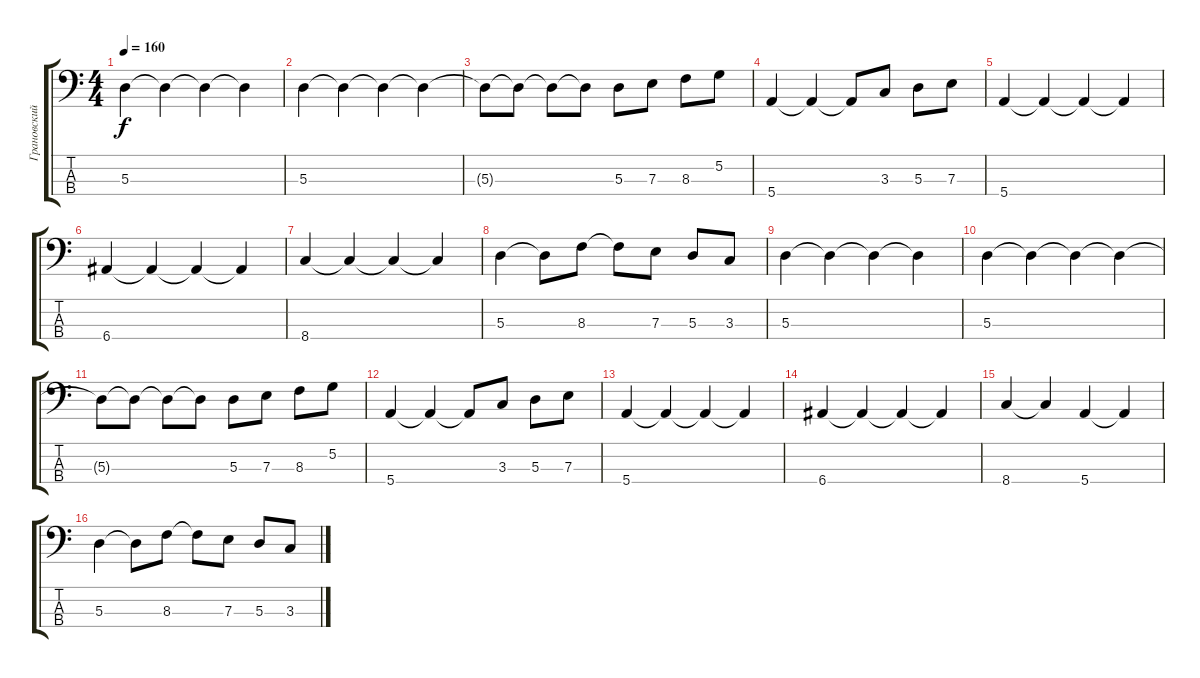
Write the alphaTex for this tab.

\track ("Грановский (Bass)" "Грановский") {instrument electricbassfinger}
\staff {score tabs}
\tuning (G2 D2 A1 E1) {hide}
\ts (4 4)
\tempo 160
\clef f4
\ks c
5.3.4{dy f} 5.3{t}.4 5.3{t}.4 5.3{t}.4 |
5.3.4 5.3{t}.4 5.3{t}.4 5.3{t}.4 |
5.3{t}.8 5.3{t}.8 5.3{t}.8 5.3{t}.8 5.3.8 7.3.8 8.3.8 5.2.8 |
5.4.4 5.4{t}.4 5.4{t}.8 3.3.8 5.3.8 7.3.8 |
5.4.4 5.4{t}.4 5.4{t}.4 5.4{t}.4 |
6.4.4 6.4{t}.4 6.4{t}.4 6.4{t}.4 |
8.4.4 8.4{t}.4 8.4{t}.4 8.4{t}.4 |
5.3.4 5.3{t}.8 8.3.8 8.3{t}.8 7.3.8 5.3.8 3.3.8 |
5.3.4 5.3{t}.4 5.3{t}.4 5.3{t}.4 |
5.3.4 5.3{t}.4 5.3{t}.4 5.3{t}.4 |
5.3{t}.8 5.3{t}.8 5.3{t}.8 5.3{t}.8 5.3.8 7.3.8 8.3.8 5.2.8 |
5.4.4 5.4{t}.4 5.4{t}.8 3.3.8 5.3.8 7.3.8 |
5.4.4 5.4{t}.4 5.4{t}.4 5.4{t}.4 |
6.4.4 6.4{t}.4 6.4{t}.4 6.4{t}.4 |
8.4.4 8.4{t}.4 5.4.4 5.4{t}.4 |
5.3.4 5.3{t}.8 8.3.8 8.3{t}.8 7.3.8 5.3.8 3.3.8
